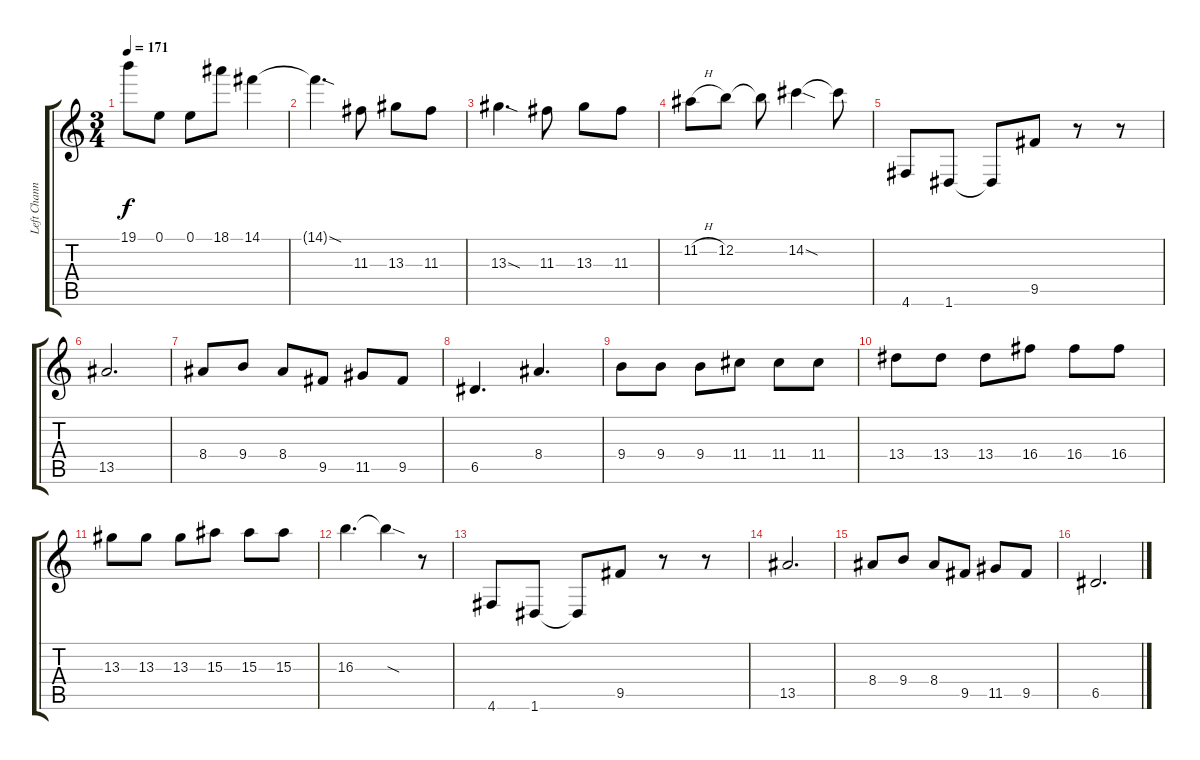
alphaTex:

\track ("Left Channel" "Left Chann") {instrument distortionguitar}
\staff {score tabs}
\tuning (E4 B3 G3 D3 A2 D2) {hide}
\ts (3 4)
\tempo 171
\clef g2
\ks c
19.1.8{dy f instrument distortionguitar} 0.1.8 0.1.8 18.1.8 14.1.4 |
14.1{sod t}.4{d} 11.3.8 13.3.8 11.3.8 |
13.3{sod}.4{d} 11.3.8 13.3.8 11.3.8 |
11.2{h}.8 12.2.8 12.2{t}.8 14.2{sod}.4 14.2{t}.8 |
4.6.8 1.6.8 1.6{t}.8 9.5.8 r.8 r.8 |
13.5.2{d} |
8.4.8 9.4.8 8.4.8 9.5.8 11.5.8 9.5.8 |
6.5.4{d} 8.4.4{d} |
9.4.8 9.4.8 9.4.8 11.4.8 11.4.8 11.4.8 |
13.4.8 13.4.8 13.4.8 16.4.8 16.4.8 16.4.8 |
13.3.8 13.3.8 13.3.8 15.3.8 15.3.8 15.3.8 |
16.3.4{d} 16.3{sod t}.4 r.8 |
4.6.8 1.6.8 1.6{t}.8 9.5.8 r.8 r.8 |
13.5.2{d} |
8.4.8 9.4.8 8.4.8 9.5.8 11.5.8 9.5.8 |
6.5.2{d}
